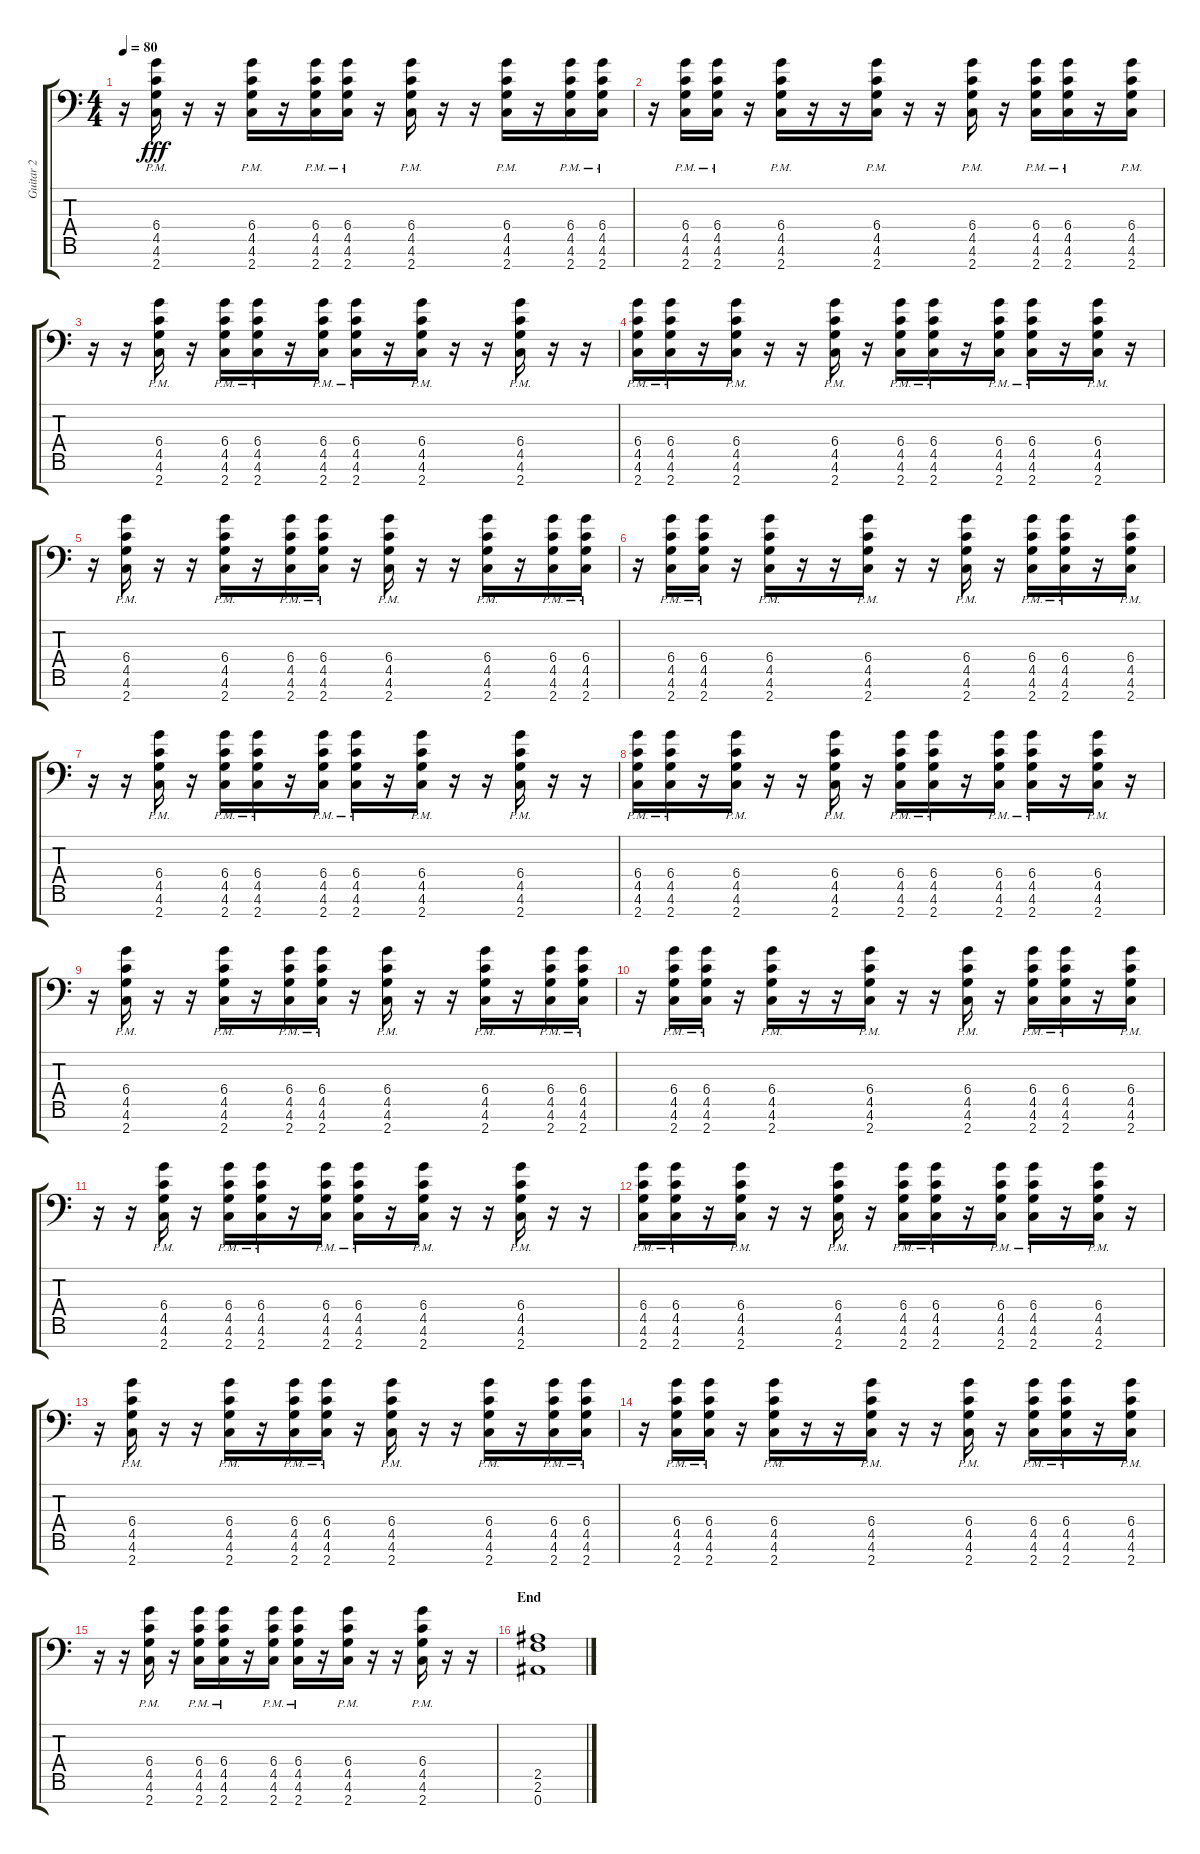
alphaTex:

\track ("Guitar 2" "Guitar 2") {instrument distortionguitar}
\staff {score tabs}
\tuning (Eb4 Bb3 Gb3 Db3 Ab2 Eb2 Bb1) {hide}
\ts (4 4)
\tempo 80
\clef f4
\ks c
r.16{dy fff} (6.4{pm} 4.5{pm} 4.6{pm} 2.7{pm}).16 r.16 r.16 (6.4{pm} 4.5{pm} 4.6{pm} 2.7{pm}).16 r.16 (6.4{pm} 4.5{pm} 4.6{pm} 2.7{pm}).16 (6.4{pm} 4.5{pm} 4.6{pm} 2.7{pm}).16 r.16 (6.4{pm} 4.5{pm} 4.6{pm} 2.7{pm}).16 r.16 r.16 (6.4{pm} 4.5{pm} 4.6{pm} 2.7{pm}).16 r.16 (6.4{pm} 4.5{pm} 4.6{pm} 2.7{pm}).16 (6.4{pm} 4.5{pm} 4.6{pm} 2.7{pm}).16 |
r.16 (6.4{pm} 4.5{pm} 4.6{pm} 2.7{pm}).16 (6.4{pm} 4.5{pm} 4.6{pm} 2.7{pm}).16 r.16 (6.4{pm} 4.5{pm} 4.6{pm} 2.7{pm}).16 r.16 r.16 (6.4{pm} 4.5{pm} 4.6{pm} 2.7{pm}).16 r.16 r.16 (6.4{pm} 4.5{pm} 4.6{pm} 2.7{pm}).16 r.16 (6.4{pm} 4.5{pm} 4.6{pm} 2.7{pm}).16 (6.4{pm} 4.5{pm} 4.6{pm} 2.7{pm}).16 r.16 (6.4{pm} 4.5{pm} 4.6{pm} 2.7{pm}).16 |
r.16 r.16 (6.4{pm} 4.5{pm} 4.6{pm} 2.7{pm}).16 r.16 (6.4{pm} 4.5{pm} 4.6{pm} 2.7{pm}).16 (6.4{pm} 4.5{pm} 4.6{pm} 2.7{pm}).16 r.16 (6.4{pm} 4.5{pm} 4.6{pm} 2.7{pm}).16 (6.4{pm} 4.5{pm} 4.6{pm} 2.7{pm}).16 r.16 (6.4{pm} 4.5{pm} 4.6{pm} 2.7{pm}).16 r.16 r.16 (6.4{pm} 4.5{pm} 4.6{pm} 2.7{pm}).16 r.16 r.16 |
(6.4{pm} 4.5{pm} 4.6{pm} 2.7{pm}).16 (6.4{pm} 4.5{pm} 4.6{pm} 2.7{pm}).16 r.16 (6.4{pm} 4.5{pm} 4.6{pm} 2.7{pm}).16 r.16 r.16 (6.4{pm} 4.5{pm} 4.6{pm} 2.7{pm}).16 r.16 (6.4{pm} 4.5{pm} 4.6{pm} 2.7{pm}).16 (6.4{pm} 4.5{pm} 4.6{pm} 2.7{pm}).16 r.16 (6.4{pm} 4.5{pm} 4.6{pm} 2.7{pm}).16 (6.4{pm} 4.5{pm} 4.6{pm} 2.7{pm}).16 r.16 (6.4{pm} 4.5{pm} 4.6{pm} 2.7{pm}).16 r.16 |
r.16 (6.4{pm} 4.5{pm} 4.6{pm} 2.7{pm}).16 r.16 r.16 (6.4{pm} 4.5{pm} 4.6{pm} 2.7{pm}).16 r.16 (6.4{pm} 4.5{pm} 4.6{pm} 2.7{pm}).16 (6.4{pm} 4.5{pm} 4.6{pm} 2.7{pm}).16 r.16 (6.4{pm} 4.5{pm} 4.6{pm} 2.7{pm}).16 r.16 r.16 (6.4{pm} 4.5{pm} 4.6{pm} 2.7{pm}).16 r.16 (6.4{pm} 4.5{pm} 4.6{pm} 2.7{pm}).16 (6.4{pm} 4.5{pm} 4.6{pm} 2.7{pm}).16 |
r.16 (6.4{pm} 4.5{pm} 4.6{pm} 2.7{pm}).16 (6.4{pm} 4.5{pm} 4.6{pm} 2.7{pm}).16 r.16 (6.4{pm} 4.5{pm} 4.6{pm} 2.7{pm}).16 r.16 r.16 (6.4{pm} 4.5{pm} 4.6{pm} 2.7{pm}).16 r.16 r.16 (6.4{pm} 4.5{pm} 4.6{pm} 2.7{pm}).16 r.16 (6.4{pm} 4.5{pm} 4.6{pm} 2.7{pm}).16 (6.4{pm} 4.5{pm} 4.6{pm} 2.7{pm}).16 r.16 (6.4{pm} 4.5{pm} 4.6{pm} 2.7{pm}).16 |
r.16 r.16 (6.4{pm} 4.5{pm} 4.6{pm} 2.7{pm}).16 r.16 (6.4{pm} 4.5{pm} 4.6{pm} 2.7{pm}).16 (6.4{pm} 4.5{pm} 4.6{pm} 2.7{pm}).16 r.16 (6.4{pm} 4.5{pm} 4.6{pm} 2.7{pm}).16 (6.4{pm} 4.5{pm} 4.6{pm} 2.7{pm}).16 r.16 (6.4{pm} 4.5{pm} 4.6{pm} 2.7{pm}).16 r.16 r.16 (6.4{pm} 4.5{pm} 4.6{pm} 2.7{pm}).16 r.16 r.16 |
(6.4{pm} 4.5{pm} 4.6{pm} 2.7{pm}).16 (6.4{pm} 4.5{pm} 4.6{pm} 2.7{pm}).16 r.16 (6.4{pm} 4.5{pm} 4.6{pm} 2.7{pm}).16 r.16 r.16 (6.4{pm} 4.5{pm} 4.6{pm} 2.7{pm}).16 r.16 (6.4{pm} 4.5{pm} 4.6{pm} 2.7{pm}).16 (6.4{pm} 4.5{pm} 4.6{pm} 2.7{pm}).16 r.16 (6.4{pm} 4.5{pm} 4.6{pm} 2.7{pm}).16 (6.4{pm} 4.5{pm} 4.6{pm} 2.7{pm}).16 r.16 (6.4{pm} 4.5{pm} 4.6{pm} 2.7{pm}).16 r.16 |
r.16 (6.4{pm} 4.5{pm} 4.6{pm} 2.7{pm}).16 r.16 r.16 (6.4{pm} 4.5{pm} 4.6{pm} 2.7{pm}).16 r.16 (6.4{pm} 4.5{pm} 4.6{pm} 2.7{pm}).16 (6.4{pm} 4.5{pm} 4.6{pm} 2.7{pm}).16 r.16 (6.4{pm} 4.5{pm} 4.6{pm} 2.7{pm}).16 r.16 r.16 (6.4{pm} 4.5{pm} 4.6{pm} 2.7{pm}).16 r.16 (6.4{pm} 4.5{pm} 4.6{pm} 2.7{pm}).16 (6.4{pm} 4.5{pm} 4.6{pm} 2.7{pm}).16 |
r.16 (6.4{pm} 4.5{pm} 4.6{pm} 2.7{pm}).16 (6.4{pm} 4.5{pm} 4.6{pm} 2.7{pm}).16 r.16 (6.4{pm} 4.5{pm} 4.6{pm} 2.7{pm}).16 r.16 r.16 (6.4{pm} 4.5{pm} 4.6{pm} 2.7{pm}).16 r.16 r.16 (6.4{pm} 4.5{pm} 4.6{pm} 2.7{pm}).16 r.16 (6.4{pm} 4.5{pm} 4.6{pm} 2.7{pm}).16 (6.4{pm} 4.5{pm} 4.6{pm} 2.7{pm}).16 r.16 (6.4{pm} 4.5{pm} 4.6{pm} 2.7{pm}).16 |
r.16 r.16 (6.4{pm} 4.5{pm} 4.6{pm} 2.7{pm}).16 r.16 (6.4{pm} 4.5{pm} 4.6{pm} 2.7{pm}).16 (6.4{pm} 4.5{pm} 4.6{pm} 2.7{pm}).16 r.16 (6.4{pm} 4.5{pm} 4.6{pm} 2.7{pm}).16 (6.4{pm} 4.5{pm} 4.6{pm} 2.7{pm}).16 r.16 (6.4{pm} 4.5{pm} 4.6{pm} 2.7{pm}).16 r.16 r.16 (6.4{pm} 4.5{pm} 4.6{pm} 2.7{pm}).16 r.16 r.16 |
(6.4{pm} 4.5{pm} 4.6{pm} 2.7{pm}).16 (6.4{pm} 4.5{pm} 4.6{pm} 2.7{pm}).16 r.16 (6.4{pm} 4.5{pm} 4.6{pm} 2.7{pm}).16 r.16 r.16 (6.4{pm} 4.5{pm} 4.6{pm} 2.7{pm}).16 r.16 (6.4{pm} 4.5{pm} 4.6{pm} 2.7{pm}).16 (6.4{pm} 4.5{pm} 4.6{pm} 2.7{pm}).16 r.16 (6.4{pm} 4.5{pm} 4.6{pm} 2.7{pm}).16 (6.4{pm} 4.5{pm} 4.6{pm} 2.7{pm}).16 r.16 (6.4{pm} 4.5{pm} 4.6{pm} 2.7{pm}).16 r.16 |
r.16 (6.4{pm} 4.5{pm} 4.6{pm} 2.7{pm}).16 r.16 r.16 (6.4{pm} 4.5{pm} 4.6{pm} 2.7{pm}).16 r.16 (6.4{pm} 4.5{pm} 4.6{pm} 2.7{pm}).16 (6.4{pm} 4.5{pm} 4.6{pm} 2.7{pm}).16 r.16 (6.4{pm} 4.5{pm} 4.6{pm} 2.7{pm}).16 r.16 r.16 (6.4{pm} 4.5{pm} 4.6{pm} 2.7{pm}).16 r.16 (6.4{pm} 4.5{pm} 4.6{pm} 2.7{pm}).16 (6.4{pm} 4.5{pm} 4.6{pm} 2.7{pm}).16 |
r.16 (6.4{pm} 4.5{pm} 4.6{pm} 2.7{pm}).16 (6.4{pm} 4.5{pm} 4.6{pm} 2.7{pm}).16 r.16 (6.4{pm} 4.5{pm} 4.6{pm} 2.7{pm}).16 r.16 r.16 (6.4{pm} 4.5{pm} 4.6{pm} 2.7{pm}).16 r.16 r.16 (6.4{pm} 4.5{pm} 4.6{pm} 2.7{pm}).16 r.16 (6.4{pm} 4.5{pm} 4.6{pm} 2.7{pm}).16 (6.4{pm} 4.5{pm} 4.6{pm} 2.7{pm}).16 r.16 (6.4{pm} 4.5{pm} 4.6{pm} 2.7{pm}).16 |
r.16 r.16 (6.4{pm} 4.5{pm} 4.6{pm} 2.7{pm}).16 r.16 (6.4{pm} 4.5{pm} 4.6{pm} 2.7{pm}).16 (6.4{pm} 4.5{pm} 4.6{pm} 2.7{pm}).16 r.16 (6.4{pm} 4.5{pm} 4.6{pm} 2.7{pm}).16 (6.4{pm} 4.5{pm} 4.6{pm} 2.7{pm}).16 r.16 (6.4{pm} 4.5{pm} 4.6{pm} 2.7{pm}).16 r.16 r.16 (6.4{pm} 4.5{pm} 4.6{pm} 2.7{pm}).16 r.16 r.16 |
\section ("" "End")
(2.5 2.6 0.7).1
